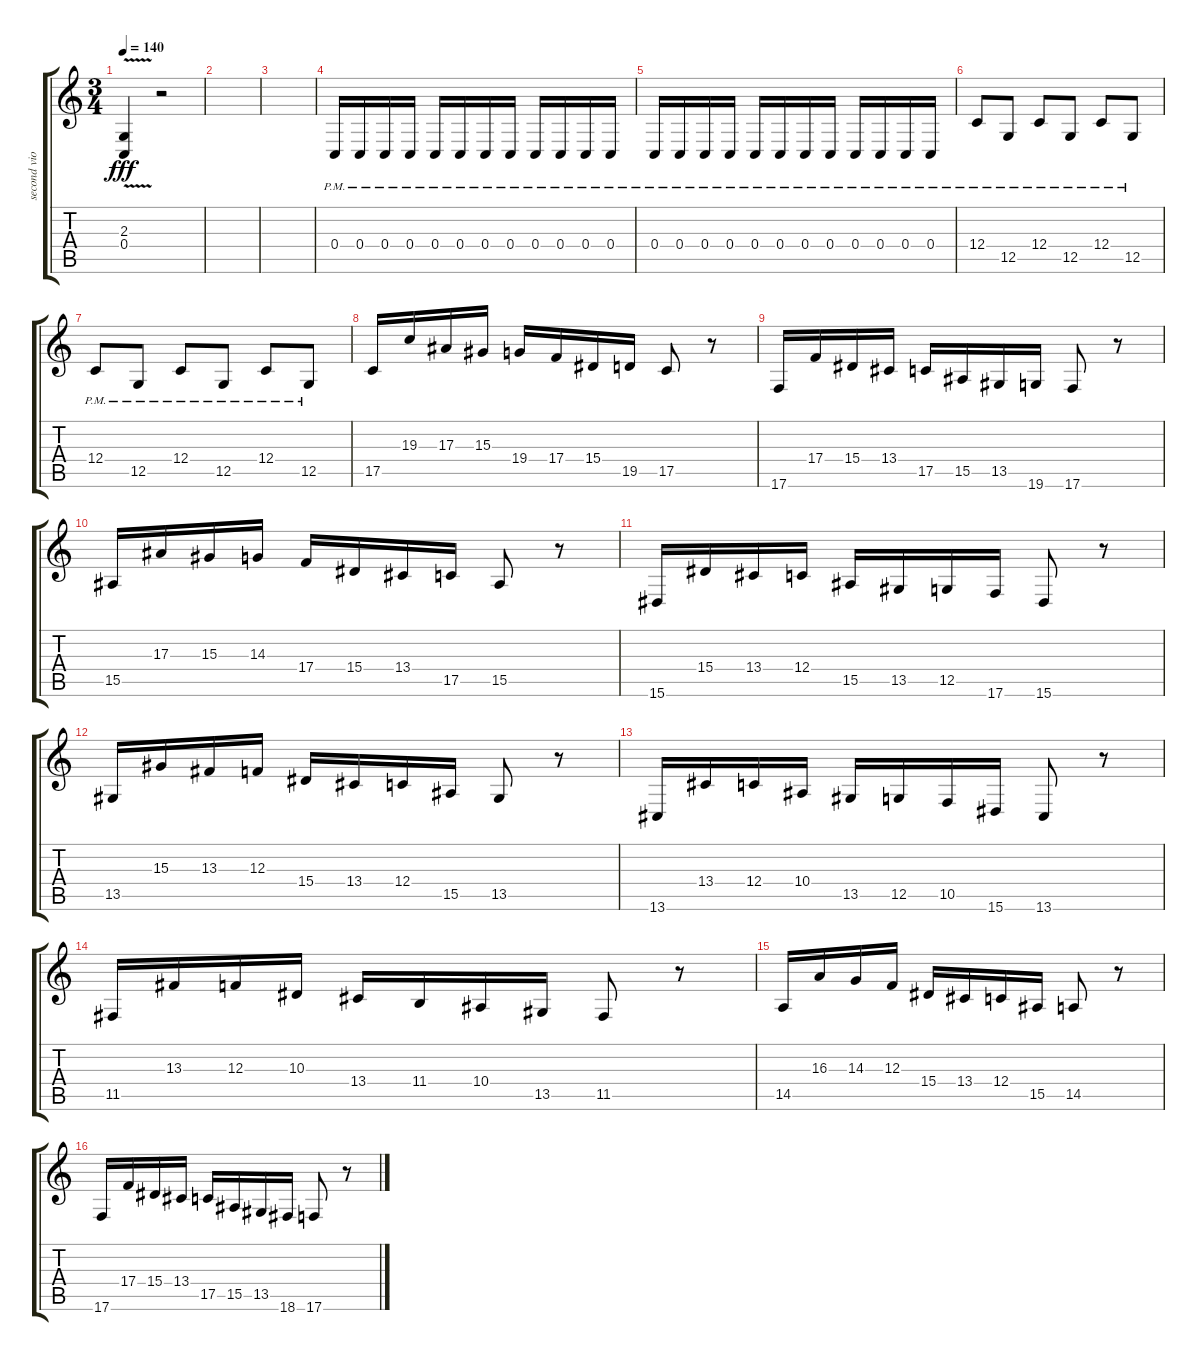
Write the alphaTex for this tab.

\track ("second violin" "second vio") {instrument stringensemble1}
\staff {score tabs}
\tuning (D4 A3 F3 C3 G2 C2) {hide}
\ts (3 4)
\tempo 140
\clef g2
\ks c
(2.3{v} 0.4).4{dy fff} r.2 |
|
|
0.4{pm}.16 0.4{pm}.16 0.4{pm}.16 0.4{pm}.16 0.4{pm}.16 0.4{pm}.16 0.4{pm}.16 0.4{pm}.16 0.4{pm}.16 0.4{pm}.16 0.4{pm}.16 0.4{pm}.16 |
0.4{pm}.16 0.4{pm}.16 0.4{pm}.16 0.4{pm}.16 0.4{pm}.16 0.4{pm}.16 0.4{pm}.16 0.4{pm}.16 0.4{pm}.16 0.4{pm}.16 0.4{pm}.16 0.4{pm}.16 |
12.4{pm}.8 12.5{pm}.8 12.4{pm}.8 12.5{pm}.8 12.4{pm}.8 12.5{pm}.8 |
12.4{pm}.8 12.5{pm}.8 12.4{pm}.8 12.5{pm}.8 12.4{pm}.8 12.5{pm}.8 |
17.5.16 19.3.16 17.3.16 15.3.16 19.4.16 17.4.16 15.4.16 19.5.16 17.5.8 r.8 |
17.6.16 17.4.16 15.4.16 13.4.16 17.5.16 15.5.16 13.5.16 19.6.16 17.6.8 r.8 |
15.5.16 17.3.16 15.3.16 14.3.16 17.4.16 15.4.16 13.4.16 17.5.16 15.5.8 r.8 |
15.6.16 15.4.16 13.4.16 12.4.16 15.5.16 13.5.16 12.5.16 17.6.16 15.6.8 r.8 |
13.5.16 15.3.16 13.3.16 12.3.16 15.4.16 13.4.16 12.4.16 15.5.16 13.5.8 r.8 |
13.6.16 13.4.16 12.4.16 10.4.16 13.5.16 12.5.16 10.5.16 15.6.16 13.6.8 r.8 |
11.5.16 13.3.16 12.3.16 10.3.16 13.4.16 11.4.16 10.4.16 13.5.16 11.5.8 r.8 |
14.5.16 16.3.16 14.3.16 12.3.16 15.4.16 13.4.16 12.4.16 15.5.16 14.5.8 r.8 |
17.6.16 17.4.16 15.4.16 13.4.16 17.5.16 15.5.16 13.5.16 18.6.16 17.6.8 r.8
